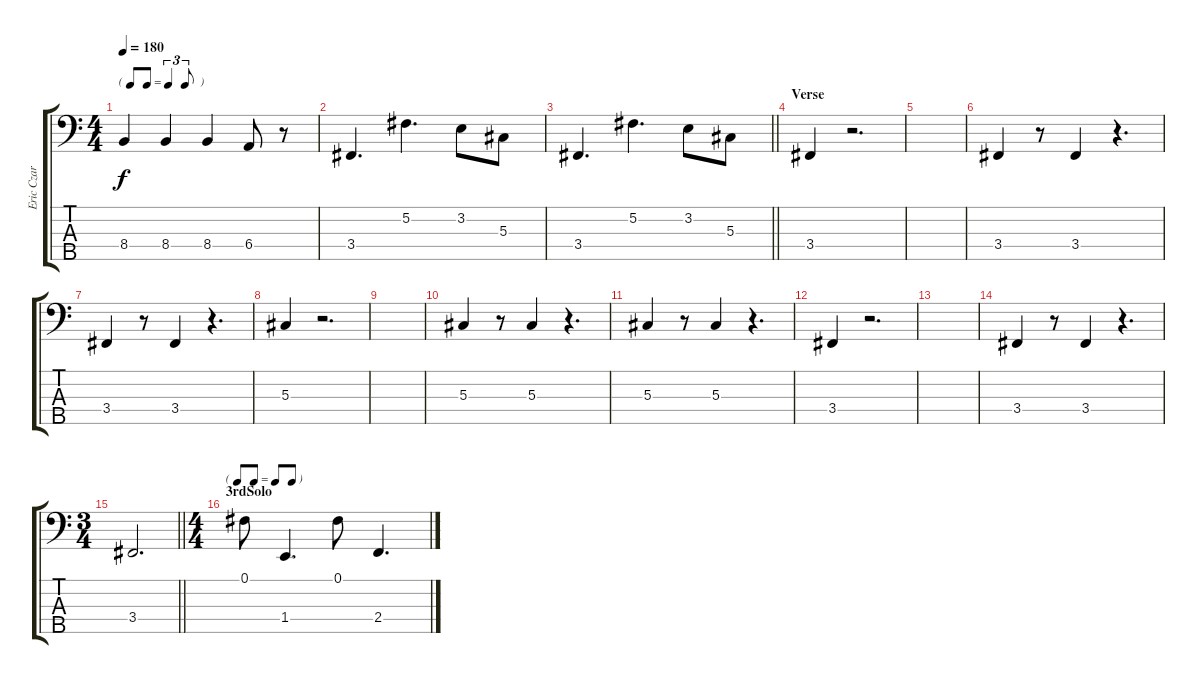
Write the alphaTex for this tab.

\track ("Eric Czar" "Eric Czar") {instrument electricbassfinger}
\staff {score tabs}
\tuning (Gb2 Db2 Ab1 Eb1 Bb0) {hide}
\ts (4 4)
\tf triplet8th
\tempo 180
\clef f4
\ks c
8.4.4{dy f} 8.4.4 8.4.4 6.4.8 r.8 |
3.4.4{d} 5.2.4{d} 3.2.8 5.3.8 |
\barLineRight lightlight
3.4.4{d} 5.2.4{d} 3.2.8 5.3.8 |
\section ("" "Verse")
3.4.4 r.2{d} |
|
3.4.4 r.8 3.4.4 r.4{d} |
3.4.4 r.8 3.4.4 r.4{d} |
5.3.4 r.2{d} |
|
5.3.4 r.8 5.3.4 r.4{d} |
5.3.4 r.8 5.3.4 r.4{d} |
3.4.4 r.2{d} |
|
3.4.4 r.8 3.4.4 r.4{d} |
\ts (3 4)
\barLineRight lightlight
3.4.2{d} |
\ts (4 4)
\tf none
\section ("" "3rdSolo")
0.1.8 1.4.4{d} 0.1.8 2.4.4{d}
